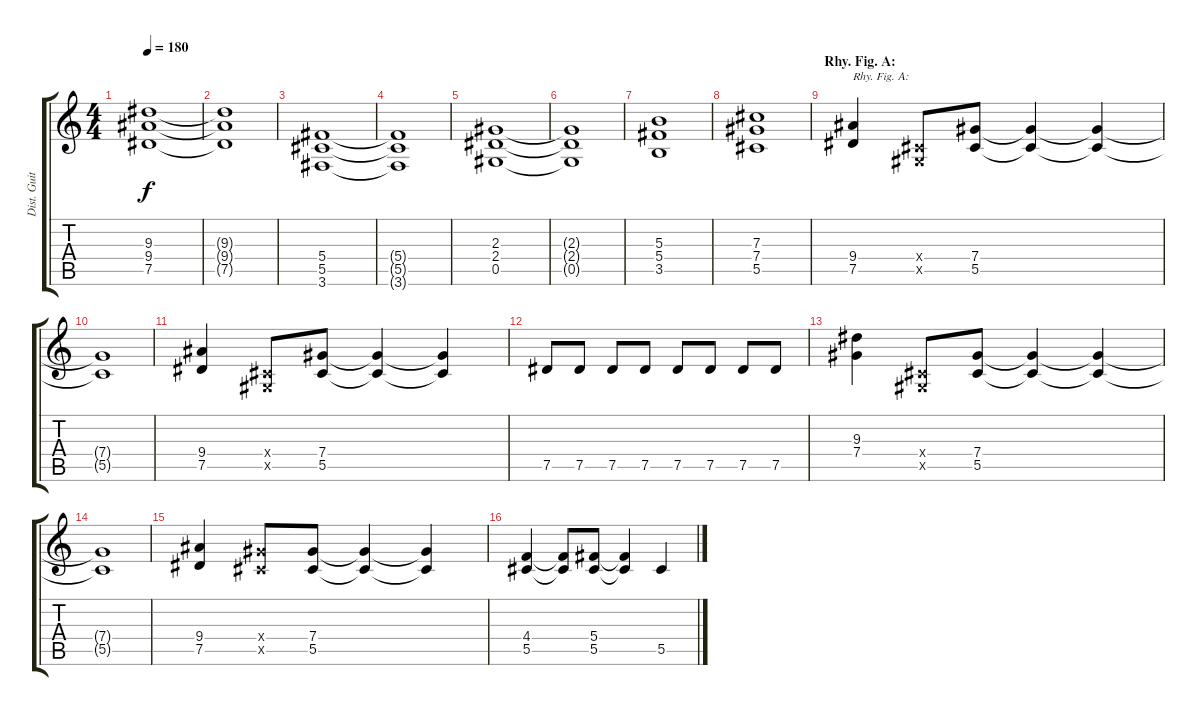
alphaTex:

\track ("Dist. Guitar 2" "Dist. Guit") {instrument distortionguitar}
\staff {score tabs}
\tuning (Eb4 Bb3 Gb3 Db3 Ab2 Eb2) {hide}
\ts (4 4)
\tempo 180
\clef g2
\ks c
(9.3 9.4 7.5).1{dy f} |
(9.3{t} 9.4{t} 7.5{t}).1 |
(5.4 5.5 3.6).1 |
(5.4{t} 5.5{t} 3.6{t}).1 |
(2.3 2.4 0.5).1 |
(2.3{t} 2.4{t} 0.5{t}).1 |
(5.3 5.4 3.5).1 |
(7.3 7.4 5.5).1 |
\section ("" "Rhy. Fig. A:")
(9.4 7.5).4{txt "Rhy. Fig. A:"} (0.4{x} 0.5{x}).8 (7.4 5.5).8 (7.4{t} 5.5{t}).4 (7.4{t} 5.5{t}).4 |
(7.4{t} 5.5{t}).1 |
(9.4 7.5).4 (0.4{x} 0.5{x}).8 (7.4 5.5).8 (7.4{t} 5.5{t}).4 (7.4{t} 5.5{t}).4 |
7.5.8 7.5.8 7.5.8 7.5.8 7.5.8 7.5.8 7.5.8 7.5.8 |
(9.3 7.4).4 (0.4{x} 0.5{x}).8 (7.4 5.5).8 (7.4{t} 5.5{t}).4 (7.4{t} 5.5{t}).4 |
(7.4{t} 5.5{t}).1 |
(9.4 7.5).4 (7.4{x} 5.5{x}).8 (7.4 5.5).8 (7.4{t} 5.5{t}).4 (7.4{t} 5.5{t}).4 |
(4.4 5.5).4 (4.4{t} 5.5{t}).8 (5.4 5.5).8 (5.4{t} 5.5{t}).4 5.5.4
